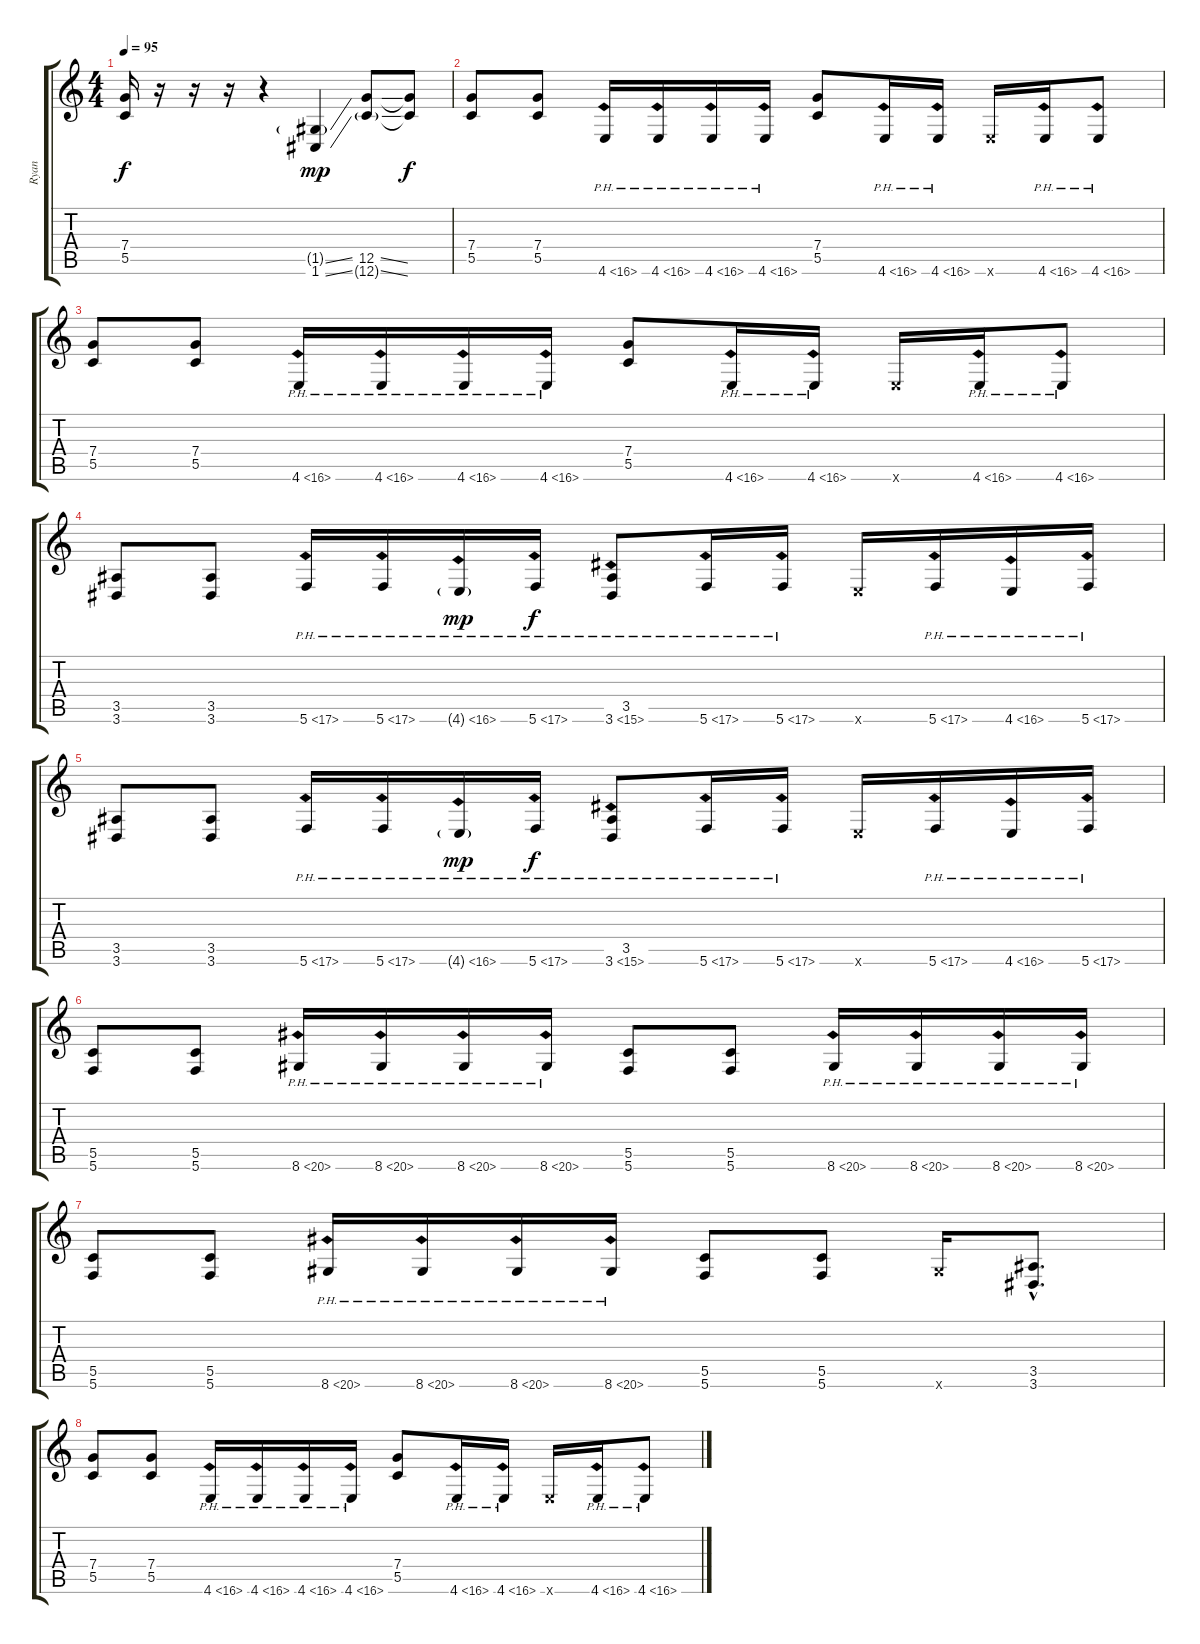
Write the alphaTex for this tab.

\track ("Ryan" "Ryan") {instrument distortionguitar}
\staff {score tabs}
\tuning (D4 B3 F3 C3 G2 C2) {hide}
\ts (4 4)
\tempo 95
\clef g2
\ks c
(7.4 5.5).16{dy f} r.16 r.16 r.16 r.4 (1.5{ss g} 1.6{ss}).4{dy mp} (12.5{ss} 12.6{ss g}).8 (12.5{t} 12.6{t}).8{dy f} |
(7.4 5.5).8 (7.4 5.5).8 4.6{ph 12}.16{instrument guitarharmonics} 4.6{ph 12}.16 4.6{ph 12}.16 4.6{ph 12}.16 (7.4 5.5).8{instrument distortionguitar} 4.6{ph 12}.16{instrument guitarharmonics} 4.6{ph 12}.16 4.6{x}.16 4.6{ph 12}.16 4.6{ph 12}.8 |
(7.4 5.5).8{instrument distortionguitar} (7.4 5.5).8 4.6{ph 12}.16{instrument guitarharmonics} 4.6{ph 12}.16 4.6{ph 12}.16 4.6{ph 12}.16 (7.4 5.5).8{instrument distortionguitar} 4.6{ph 12}.16{instrument guitarharmonics} 4.6{ph 12}.16 4.6{x}.16 4.6{ph 12}.16 4.6{ph 12}.8 |
(3.5 3.6).8{instrument distortionguitar} (3.5 3.6).8 5.6{ph 12}.16{instrument guitarharmonics} 5.6{ph 12}.16 4.6{ph 12 g}.16{dy mp volume 10 instrument guitarharmonics} 5.6{ph 12}.16{dy f instrument guitarharmonics} (3.5 3.6{ph 12}).8{volume 10 instrument distortionguitar} 5.6{ph 12}.16{instrument guitarharmonics} 5.6{ph 12}.16 4.6{x}.16 5.6{ph 12}.16 4.6{ph 12}.16 5.6{ph 12}.16 |
(3.5 3.6).8{instrument distortionguitar} (3.5 3.6).8 5.6{ph 12}.16{instrument guitarharmonics} 5.6{ph 12}.16 4.6{ph 12 g}.16{dy mp volume 10 instrument guitarharmonics} 5.6{ph 12}.16{dy f instrument guitarharmonics} (3.5 3.6{ph 12}).8{volume 10 instrument distortionguitar} 5.6{ph 12}.16{instrument guitarharmonics} 5.6{ph 12}.16 4.6{x}.16 5.6{ph 12}.16 4.6{ph 12}.16 5.6{ph 12}.16 |
(5.5 5.6).8{instrument distortionguitar} (5.5 5.6).8 8.6{ph 12}.16{instrument guitarharmonics} 8.6{ph 12}.16 8.6{ph 12}.16 8.6{ph 12}.16 (5.5 5.6).8{instrument distortionguitar} (5.5 5.6).8 8.6{ph 12}.16{instrument guitarharmonics} 8.6{ph 12}.16 8.6{ph 12}.16 8.6{ph 12}.16 |
(5.5 5.6).8{instrument distortionguitar} (5.5 5.6).8 8.6{ph 12}.16{instrument guitarharmonics} 8.6{ph 12}.16 8.6{ph 12}.16 8.6{ph 12}.16 (5.5 5.6).8{instrument distortionguitar} (5.5 5.6).8 8.6{x}.16 (3.5{hac} 3.6{hac}).8{d} |
(7.4 5.5).8 (7.4 5.5).8 4.6{ph 12}.16{instrument guitarharmonics} 4.6{ph 12}.16 4.6{ph 12}.16 4.6{ph 12}.16 (7.4 5.5).8{instrument distortionguitar} 4.6{ph 12}.16{instrument guitarharmonics} 4.6{ph 12}.16 4.6{x}.16 4.6{ph 12}.16 4.6{ph 12}.8
